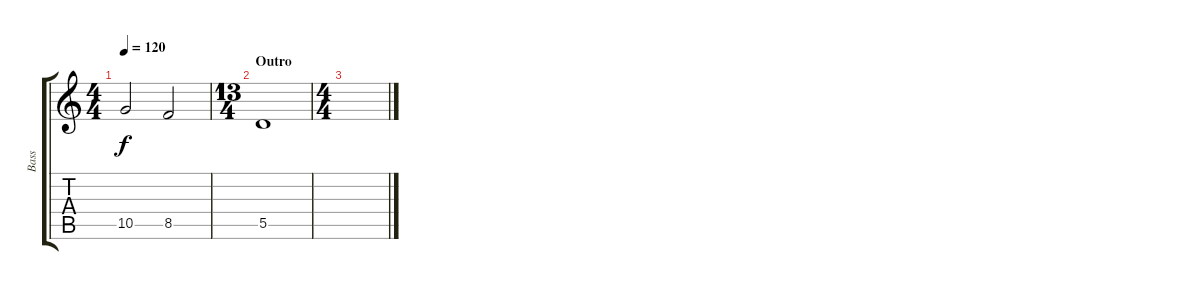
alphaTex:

\track ("Bass" "Bass") {instrument fretlessbass}
\staff {score tabs}
\tuning (E4 B3 G3 D3 A2 E2) {hide}
\ts (4 4)
\tempo 120
\clef g2
\ks c
10.5.2{dy f} 8.5.2 |
\ts (13 4)
\section ("" "Outro")
5.5.1 |
\ts (4 4)
